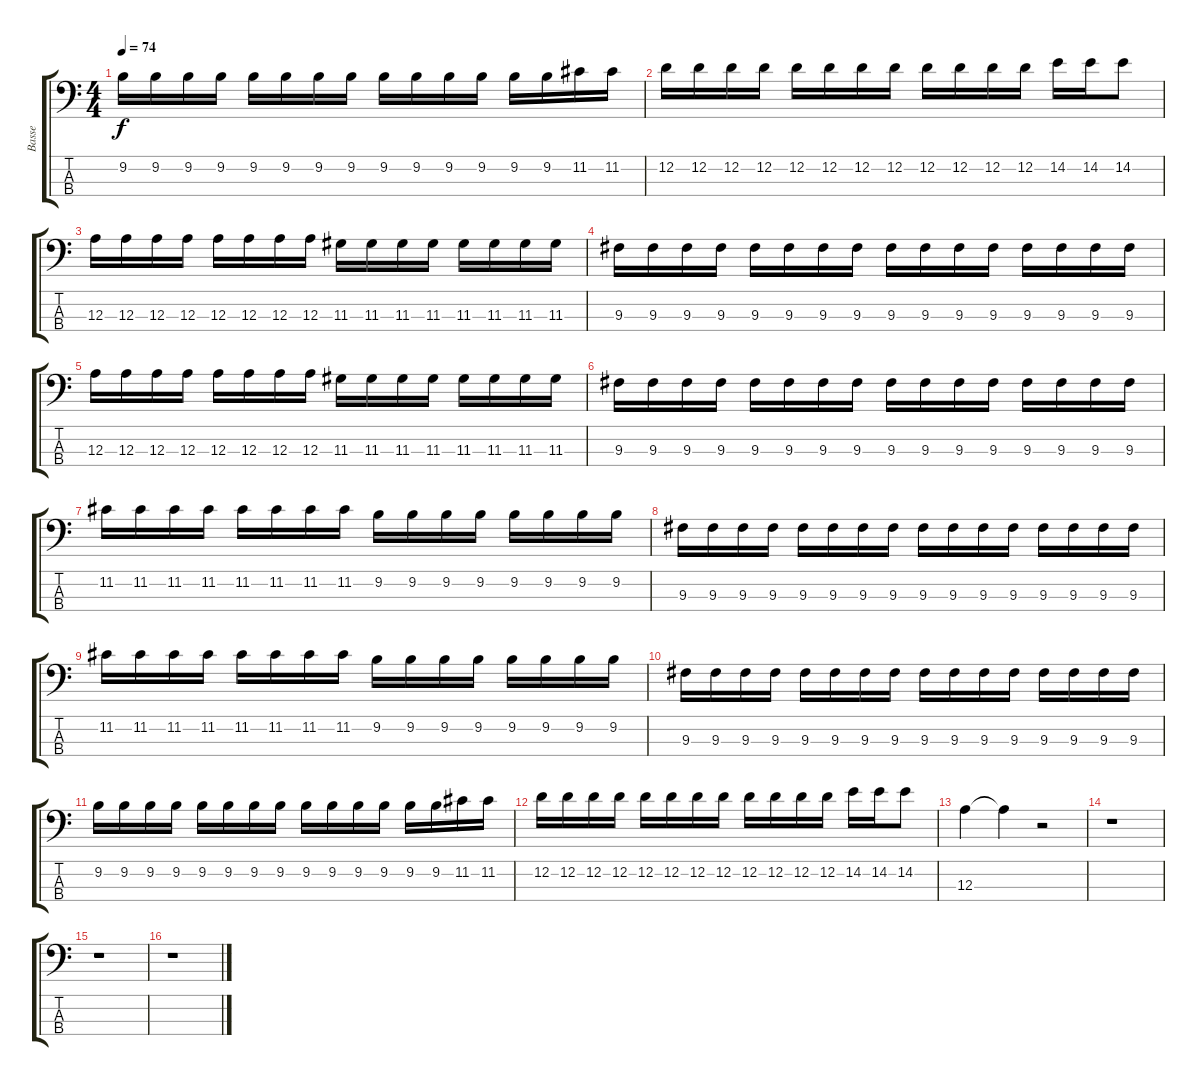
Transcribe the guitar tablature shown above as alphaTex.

\track ("Basse" "Basse") {instrument electricbassfinger}
\staff {score tabs}
\tuning (G2 D2 A1 E1) {hide}
\ts (4 4)
\tempo 74
\clef f4
\ks c
9.2.16{dy f} 9.2.16 9.2.16 9.2.16 9.2.16 9.2.16 9.2.16 9.2.16 9.2.16 9.2.16 9.2.16 9.2.16 9.2.16 9.2.16 11.2.16 11.2.16 |
12.2.16 12.2.16 12.2.16 12.2.16 12.2.16 12.2.16 12.2.16 12.2.16 12.2.16 12.2.16 12.2.16 12.2.16 14.2.16 14.2.16 14.2.8 |
12.3.16 12.3.16 12.3.16 12.3.16 12.3.16 12.3.16 12.3.16 12.3.16 11.3.16 11.3.16 11.3.16 11.3.16 11.3.16 11.3.16 11.3.16 11.3.16 |
9.3.16 9.3.16 9.3.16 9.3.16 9.3.16 9.3.16 9.3.16 9.3.16 9.3.16 9.3.16 9.3.16 9.3.16 9.3.16 9.3.16 9.3.16 9.3.16 |
12.3.16 12.3.16 12.3.16 12.3.16 12.3.16 12.3.16 12.3.16 12.3.16 11.3.16 11.3.16 11.3.16 11.3.16 11.3.16 11.3.16 11.3.16 11.3.16 |
9.3.16 9.3.16 9.3.16 9.3.16 9.3.16 9.3.16 9.3.16 9.3.16 9.3.16 9.3.16 9.3.16 9.3.16 9.3.16 9.3.16 9.3.16 9.3.16 |
11.2.16 11.2.16 11.2.16 11.2.16 11.2.16 11.2.16 11.2.16 11.2.16 9.2.16 9.2.16 9.2.16 9.2.16 9.2.16 9.2.16 9.2.16 9.2.16 |
9.3.16 9.3.16 9.3.16 9.3.16 9.3.16 9.3.16 9.3.16 9.3.16 9.3.16 9.3.16 9.3.16 9.3.16 9.3.16 9.3.16 9.3.16 9.3.16 |
11.2.16 11.2.16 11.2.16 11.2.16 11.2.16 11.2.16 11.2.16 11.2.16 9.2.16 9.2.16 9.2.16 9.2.16 9.2.16 9.2.16 9.2.16 9.2.16 |
9.3.16 9.3.16 9.3.16 9.3.16 9.3.16 9.3.16 9.3.16 9.3.16 9.3.16 9.3.16 9.3.16 9.3.16 9.3.16 9.3.16 9.3.16 9.3.16 |
9.2.16 9.2.16 9.2.16 9.2.16 9.2.16 9.2.16 9.2.16 9.2.16 9.2.16 9.2.16 9.2.16 9.2.16 9.2.16 9.2.16 11.2.16 11.2.16 |
12.2.16 12.2.16 12.2.16 12.2.16 12.2.16 12.2.16 12.2.16 12.2.16 12.2.16 12.2.16 12.2.16 12.2.16 14.2.16 14.2.16 14.2.8 |
12.3.4 12.3{t}.4 r.2 |
r.1 |
r.1 |
r.1
